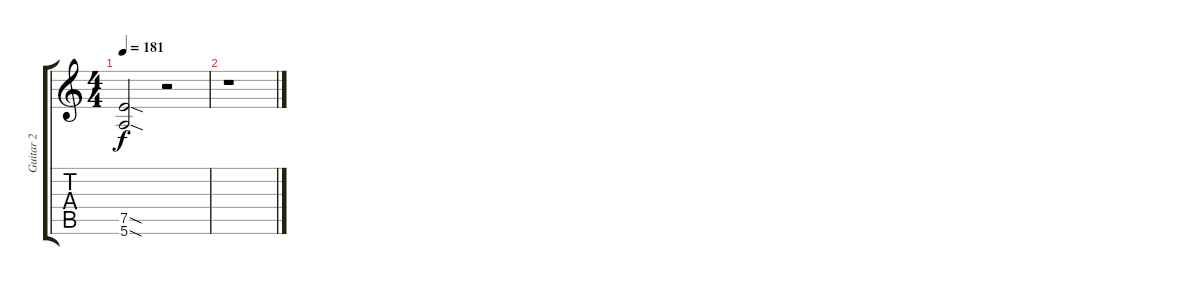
\track ("Guitar 2" "Guitar 2") {instrument overdrivenguitar}
\staff {score tabs}
\tuning (E4 B3 G3 D3 A2 E2) {hide}
\ts (4 4)
\tempo 181
\clef g2
\ks c
(7.5{sod} 5.6{sod}).2{dy f} r.2 |
r.1
